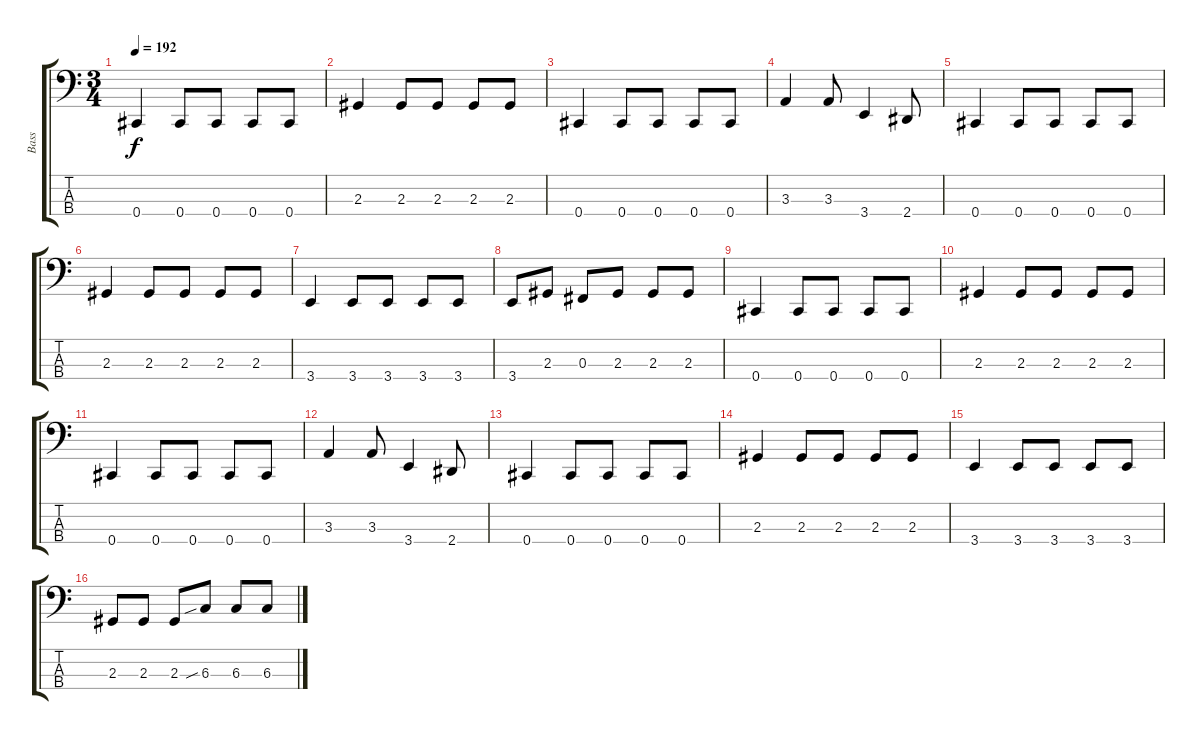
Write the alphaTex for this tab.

\track ("Bass" "Bass") {instrument electricbasspick}
\staff {score tabs}
\tuning (E2 B1 Gb1 Db1) {hide}
\ts (3 4)
\tempo 192
\clef f4
\ks c
0.4.4{dy f} 0.4.8 0.4.8 0.4.8 0.4.8 |
2.3.4 2.3.8 2.3.8 2.3.8 2.3.8 |
0.4.4 0.4.8 0.4.8 0.4.8 0.4.8 |
3.3.4 3.3.8 3.4.4 2.4.8 |
0.4.4 0.4.8 0.4.8 0.4.8 0.4.8 |
2.3.4 2.3.8 2.3.8 2.3.8 2.3.8 |
3.4.4 3.4.8 3.4.8 3.4.8 3.4.8 |
3.4.8 2.3.8 0.3.8 2.3.8 2.3.8 2.3.8 |
0.4.4 0.4.8 0.4.8 0.4.8 0.4.8 |
2.3.4 2.3.8 2.3.8 2.3.8 2.3.8 |
0.4.4 0.4.8 0.4.8 0.4.8 0.4.8 |
3.3.4 3.3.8 3.4.4 2.4.8 |
0.4.4 0.4.8 0.4.8 0.4.8 0.4.8 |
2.3.4 2.3.8 2.3.8 2.3.8 2.3.8 |
3.4.4 3.4.8 3.4.8 3.4.8 3.4.8 |
2.3.8 2.3.8 2.3.8 6.3{sib}.8 6.3.8 6.3.8
